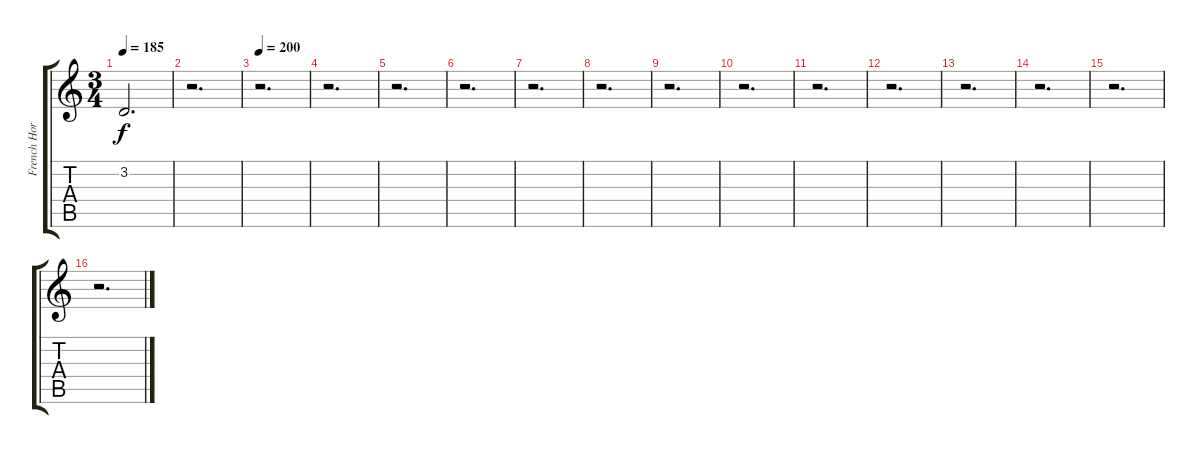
\track ("French Horn." "French Hor") {instrument frenchhorn}
\staff {score tabs}
\tuning (E4 B3 G3 D3 A2 E2) {hide}
\ts (3 4)
\tempo 185
\clef g2
\ks c
3.2{t}.2{d dy f} |
r.2{d} |
\tempo 200
r.2{d} |
r.2{d} |
r.2{d} |
r.2{d} |
r.2{d} |
r.2{d} |
r.2{d} |
r.2{d} |
r.2{d} |
r.2{d} |
r.2{d} |
r.2{d} |
r.2{d} |
r.2{d}
